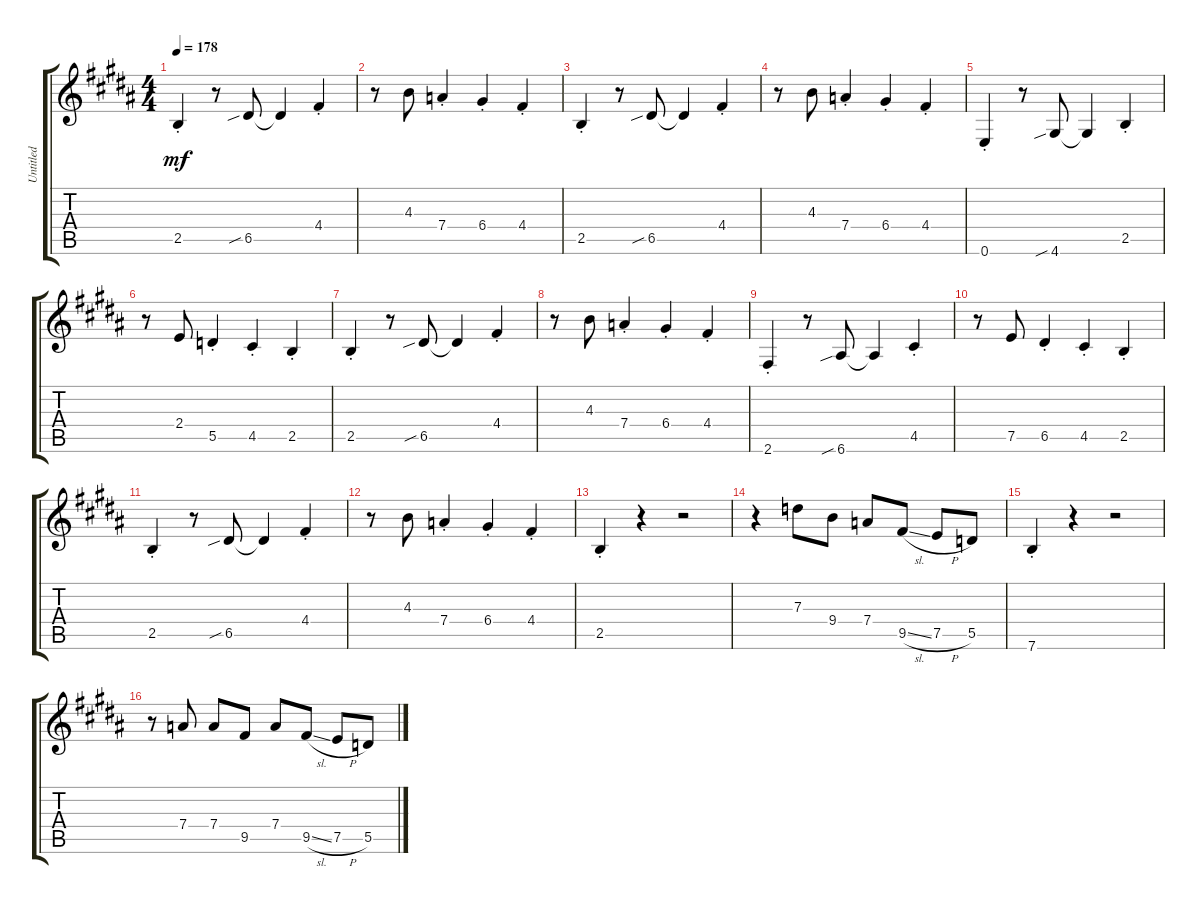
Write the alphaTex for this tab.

\track ("Untitled" "Untitled") {instrument electricguitarjazz}
\staff {score tabs}
\tuning (E4 B3 G3 D3 A2 E2) {hide}
\ts (4 4)
\tempo 178
\clef g2
\ks b
2.5{st}.4{dy mf instrument electricguitarjazz} r.8 6.5{sib}.8 6.5{t}.4 4.4{st}.4 |
\ks g#minor
r.8 4.3.8 7.4{st}.4 6.4{st}.4 4.4{st}.4 |
2.5{st}.4 r.8 6.5{sib}.8 6.5{t}.4 4.4{st}.4 |
r.8 4.3.8 7.4{st}.4 6.4{st}.4 4.4{st}.4 |
0.6{st}.4 r.8 4.6{sib}.8 4.6{t}.4 2.5{st}.4 |
\ks b
r.8 2.4.8 5.5{st}.4 4.5{st}.4 2.5{st}.4 |
\ks g#minor
2.5{st}.4 r.8 6.5{sib}.8 6.5{t}.4 4.4{st}.4 |
r.8 4.3.8 7.4{st}.4 6.4{st}.4 4.4{st}.4 |
2.6{st}.4 r.8 6.6{sib}.8 6.6{t}.4 4.5{st}.4 |
r.8 7.5.8 6.5{st}.4 4.5{st}.4 2.5{st}.4 |
\ks b
2.5{st}.4 r.8 6.5{sib}.8 6.5{t}.4 4.4{st}.4 |
\ks g#minor
r.8 4.3.8 7.4{st}.4 6.4{st}.4 4.4{st}.4 |
2.5{st}.4 r.4 r.2 |
r.4 7.3.8 9.4.8 7.4.8 9.5{sl}.8 7.5{h}.8 5.5.8 |
7.6{st}.4 r.4 r.2 |
\ks b
r.8 7.4.8 7.4.8 9.5.8 7.4.8 9.5{sl}.8 7.5{h}.8 5.5.8
